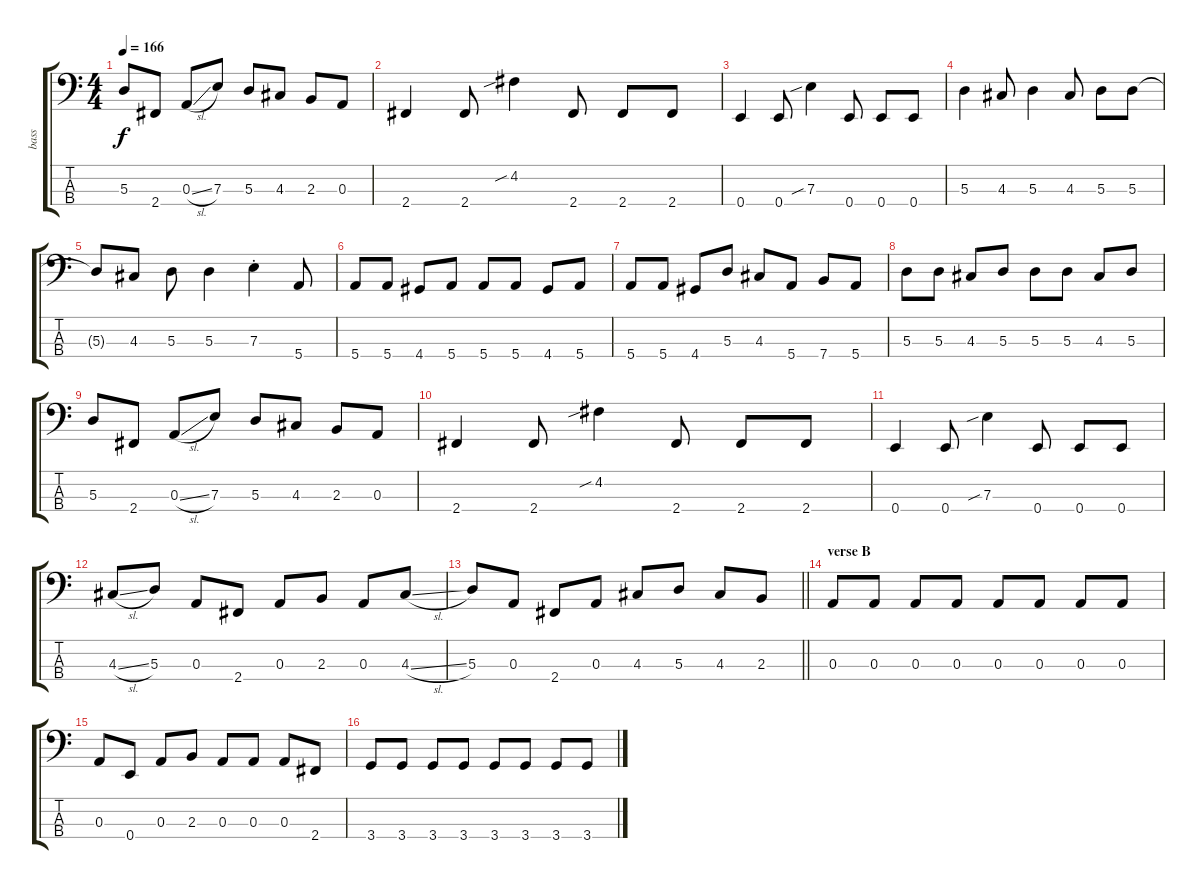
\track ("bass" "bass") {instrument electricbassfinger}
\staff {score tabs}
\tuning (G2 D2 A1 E1) {hide}
\ts (4 4)
\tempo 166
\clef f4
\ks c
5.3.8{dy f} 2.4.8 0.3{sl}.8 7.3.8 5.3.8 4.3.8 2.3.8 0.3.8 |
2.4.4 2.4.8 4.2{sib}.4 2.4.8 2.4.8 2.4.8 |
0.4.4 0.4.8 7.3{sib}.4 0.4.8 0.4.8 0.4.8 |
5.3.4 4.3.8 5.3.4 4.3.8 5.3.8 5.3.8 |
5.3{t}.8 4.3.8 5.3.8 5.3.4 7.3{st}.4 5.4.8 |
5.4.8 5.4.8 4.4.8 5.4.8 5.4.8 5.4.8 4.4.8 5.4.8 |
5.4.8 5.4.8 4.4.8 5.3.8 4.3.8 5.4.8 7.4.8 5.4.8 |
5.3.8 5.3.8 4.3.8 5.3.8 5.3.8 5.3.8 4.3.8 5.3.8 |
5.3.8 2.4.8 0.3{sl}.8 7.3.8 5.3.8 4.3.8 2.3.8 0.3.8 |
2.4.4 2.4.8 4.2{sib}.4 2.4.8 2.4.8 2.4.8 |
0.4.4 0.4.8 7.3{sib}.4 0.4.8 0.4.8 0.4.8 |
4.3{sl}.8 5.3.8 0.3.8 2.4.8 0.3.8 2.3.8 0.3.8 4.3{sl}.8 |
\barLineRight lightlight
5.3.8 0.3.8 2.4.8 0.3.8 4.3.8 5.3.8 4.3.8 2.3.8 |
\section ("" "verse B")
0.3.8 0.3.8 0.3.8 0.3.8 0.3.8 0.3.8 0.3.8 0.3.8 |
0.3.8 0.4.8 0.3.8 2.3.8 0.3.8 0.3.8 0.3.8 2.4.8 |
3.4.8 3.4.8 3.4.8 3.4.8 3.4.8 3.4.8 3.4.8 3.4.8
